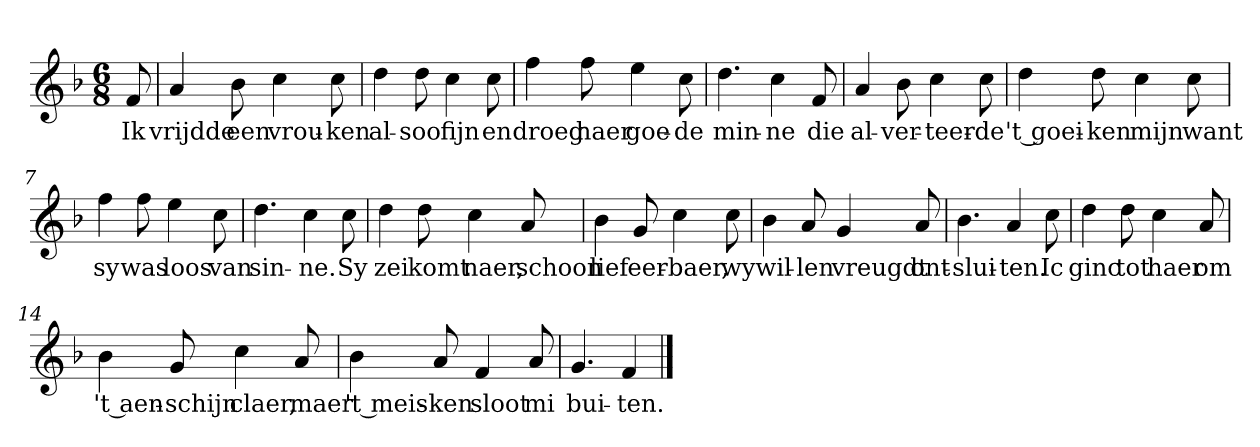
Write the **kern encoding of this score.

**kern	**text
*part1	*part1
*staff1	*staff1
*clefG2	*
*k[b-]	*
*F:	*
*M6/8	*
*MM120	*
=	=
8f	Ik
=1	=1
4a	vrijdde
8b-	een
4cc	vrou-
8cc	-ken
=2	=2
4dd	al-
8dd	-soo
4cc	fijn
8cc	en
=3	=3
4ff	droeg
8ff	haer
4ee	goe-
8cc	-de
=4	=4
4.dd	min-
4cc	-ne
8f	die
=5	=5
4a	al-
8b-	-ver-
4cc	-teer-
8cc	-de
=6	=6
4dd	't goei-
8dd	-ken
4cc	mijn
8cc	want
=7	=7
4ff	sy
8ff	was
4ee	loos
8cc	van
=8	=8
4.dd	sin-
4cc	-ne.
8cc	Sy
=9	=9
4dd	zei
8dd	komt
4cc	naer,
8a	schoon
=10	=10
4b-	lief
8g	eer-
4cc	-baer,
8cc	wy
=11	=11
4b-	wil-
8a	-len
4g	vreugdt
8a	ont-
=12	=12
4.b-	-slui-
4a	-ten.
8cc	Ic
=13	=13
4dd	ginc
8dd	tot
4cc	haer
8a	om
=14	=14
4b-	't aen-
8g	-schijn
4cc	claer,
8a	maer
=15	=15
4b-	't meis-
8a	-ken
4f	sloot
8a	mi
=16	=16
4.g	bui-
4f	-ten.
==	==
*-	*-
